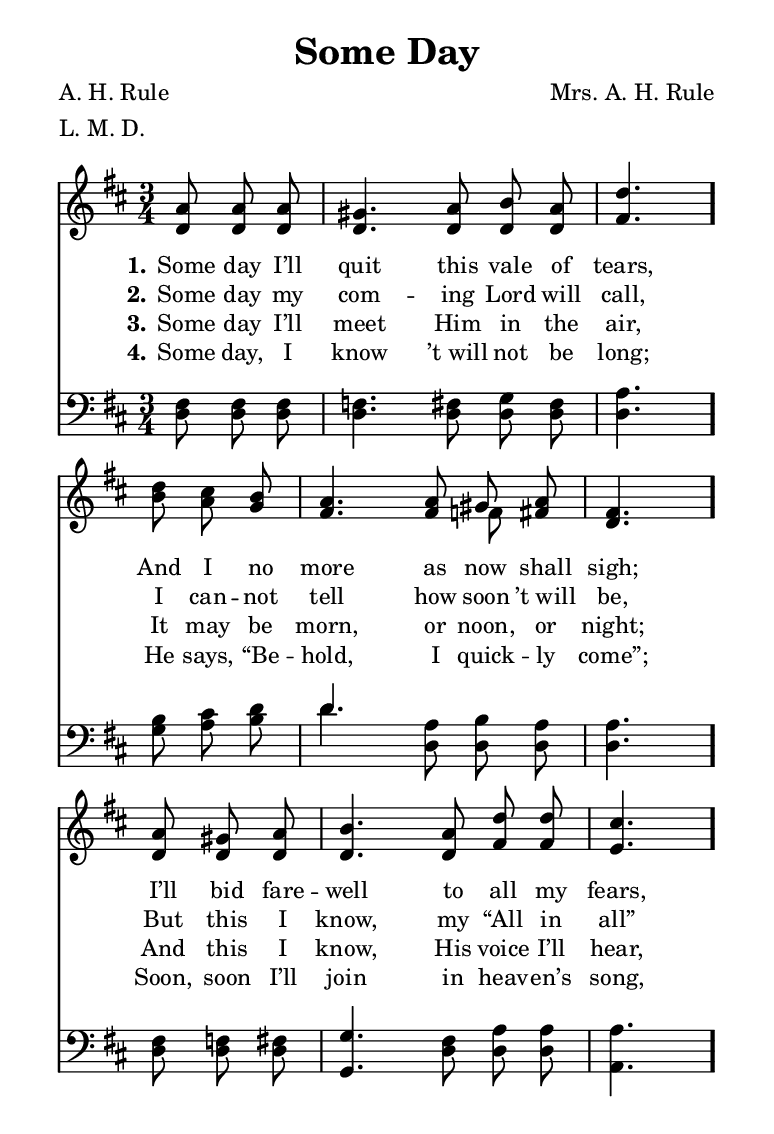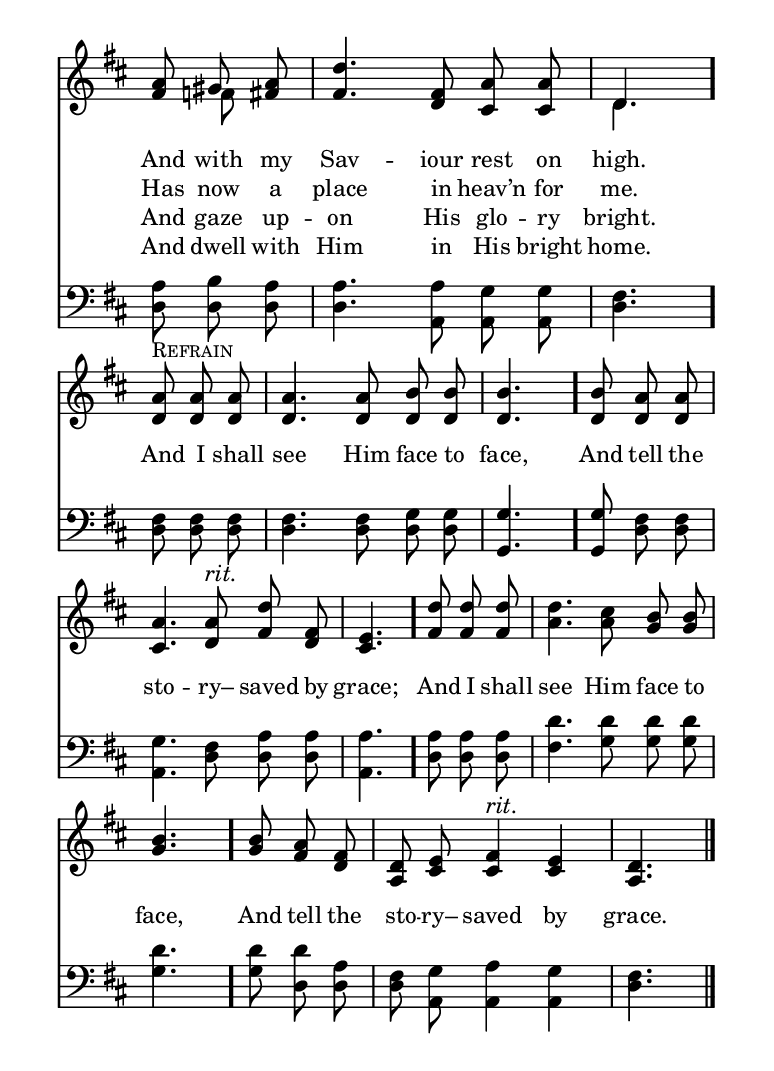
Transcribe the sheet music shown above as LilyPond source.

\include "common/global.ily"
\paper {
  \include "common/paper.ily"
  ragged-bottom = ##t
  % decrease system-to-system padding to fit onto page with previous score
  system-system-spacing.padding = 0
  system-system-spacing.basic-distance = 0
  markup-system-spacing.padding = 0
  markup-system-spacing.basic-distance = 0
}

\header{
  hymnnumber = "256"
  title = "Some Day"
  tunename = ""
  meter = "L. M. D."
  poet = "A. H. Rule"
  composer = "Mrs. A. H. Rule"
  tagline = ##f
}

global = {
  \include "common/overrides.ily"
  \override Staff.TimeSignature.style = #'numbered
  \time 3/4
  \override Score.MetronomeMark.transparent = ##t % hide all fermata changes too
  \tempo 4=70
  \key d \major
  \partial 4.
  \autoBeamOff
}

patternA = { c8 c c | c4. }
patternB = { c8 c c | c c c4 c | c4. }

notesSoprano = {
\global
\relative c'' {

  \changePitch \patternA { a a a | gis a b a | d }
  \changePitch \patternA { d cis b | a a gis a | fis }
  \changePitch \patternA { a gis a | b a d d | cis }
  \changePitch \patternA { a gis a | d fis, a a | d, } \eogbreak

  << s^\markup { \small \caps "Refrain" }
  \changePitch \patternA { a' a a | a a b b | b } >>
  \changePitch \patternA { b a a | a a^\markup{\italic rit.} d fis, | e }
  \changePitch \patternA { d' d d | d cis b b | b }
  \changePitch \patternB { b a fis | d e fis^\markup{\italic rit.} e | d }

  \bar "|."

}
}

notesAlto = {
\global
\relative e' {

  \changePitch \patternA { d d d | d d d d | fis }
  \changePitch \patternA { b a g | fis fis f fis | d }
  \changePitch \patternA { d d d | d d fis fis | e }
  \changePitch \patternA { fis f fis | fis d cis cis | d }

  \changePitch \patternA { d d d | d d d d | d }
  \changePitch \patternA { d d d | cis d fis d | cis }
  \changePitch \patternA { fis fis fis | a a g g | g }
  \changePitch \patternB { g fis d | a cis cis cis | a }

}
}

notesTenor = {
\global
\relative a {

  \changePitch \patternA { fis fis fis | f fis g fis | a }
  \changePitch \patternA { b cis d | d a b a | a }
  \changePitch \patternA { fis f fis | g fis a a | a }
  \changePitch \patternA { a b a | a a g g | fis }

  \changePitch \patternA { fis fis fis | fis fis g g | g }
  \changePitch \patternA { g fis fis | g fis a a | a }
  \changePitch \patternA { a a a | d d d d | d }
  \changePitch \patternB { d d a | fis g a g | fis }

}
}

notesBass = {
\global
\relative f {

  \changePitch \patternA { d d d | d d d d | d }
  \changePitch \patternA { g a b | d d, d d | d }
  \changePitch \patternA { d d d | g, d' d d | a }
  \changePitch \patternA { d d d | d a a a | d }

  \changePitch \patternA { d d d | d d d d | g, }
  \changePitch \patternA { g d' d | a d d d | a }
  \changePitch \patternA { d d d | fis g g g | g }
  \changePitch \patternB { g d d | d a a a | d }

}
}

Refrain = \lyricmode {

And I shall see Him face to face, \bar "."
And tell the sto -- ry– saved by grace; \bar "."
And I shall see Him face to face, \bar "."
And tell the sto -- ry– saved by grace. \bar "."

}

wordsA = \lyricmode {
\set stanza = "1."

Some day I’ll quit this vale of tears, \bar "."
And I no more as now shall sigh; \bar "."
I’ll bid fare -- well to all my fears, \bar "."
And with my Sav -- iour rest on high. \bar "."

}

wordsB = \lyricmode {
\set stanza = "2."

Some day my com -- ing Lord will call,
I can -- not tell how soon ’t_will be,
But this I know, my “All in all”
Has now a place in heav’n for me.

\Refrain

}

wordsC = \lyricmode {
\set stanza = "3."

Some day I’ll meet Him in the air,
It may be morn, or noon, or night;
And this I know, His voice I’ll hear,
And gaze up -- on His glo -- ry bright.

}

wordsD = \lyricmode {
\set stanza = "4."

Some day, I know ’t_will not be long;
He says, “Be -- hold, I quick -- ly come”;
Soon, soon I’ll join in heav -- en’s song,
And dwell with Him in His bright home.

}

\score {
  \context ChoirStaff <<
    \context Staff = upper <<
      \set Staff.autoBeaming = ##f
      \set ChoirStaff.systemStartDelimiter = #'SystemStartBar
      \set ChoirStaff.printPartCombineTexts = ##f
      \partcombine #'(2 . 9) \notesSoprano \notesAlto
      \context NullVoice = sopranos { \voiceOne << \notesSoprano >> }
      \context NullVoice = altos { \voiceTwo << \notesAlto >> }
      \context Lyrics = one   \lyricsto sopranos \wordsA
      \context Lyrics = two   \lyricsto sopranos \wordsB
      \context Lyrics = three \lyricsto sopranos \wordsC
      \context Lyrics = four  \lyricsto sopranos \wordsD
    >>
    \context Staff = men <<
      \set Staff.autoBeaming = ##f
      \clef bass
      \set ChoirStaff.printPartCombineTexts = ##f
      \partcombine #'(2 . 9) \notesTenor \notesBass
      \context NullVoice = tenors { \voiceOne << \notesTenor >> }
      \context NullVoice = basses { \voiceTwo << \notesBass >> }
    >>
  >>
  \layout {
    \include "common/layout.ily"
  }
  \midi{
    \include "common/midi.ily"
  }
}

\version "2.19.49"  % necessary for upgrading to future LilyPond versions.

% vi:set et ts=2 sw=2 ai nocindent syntax=lilypond:
